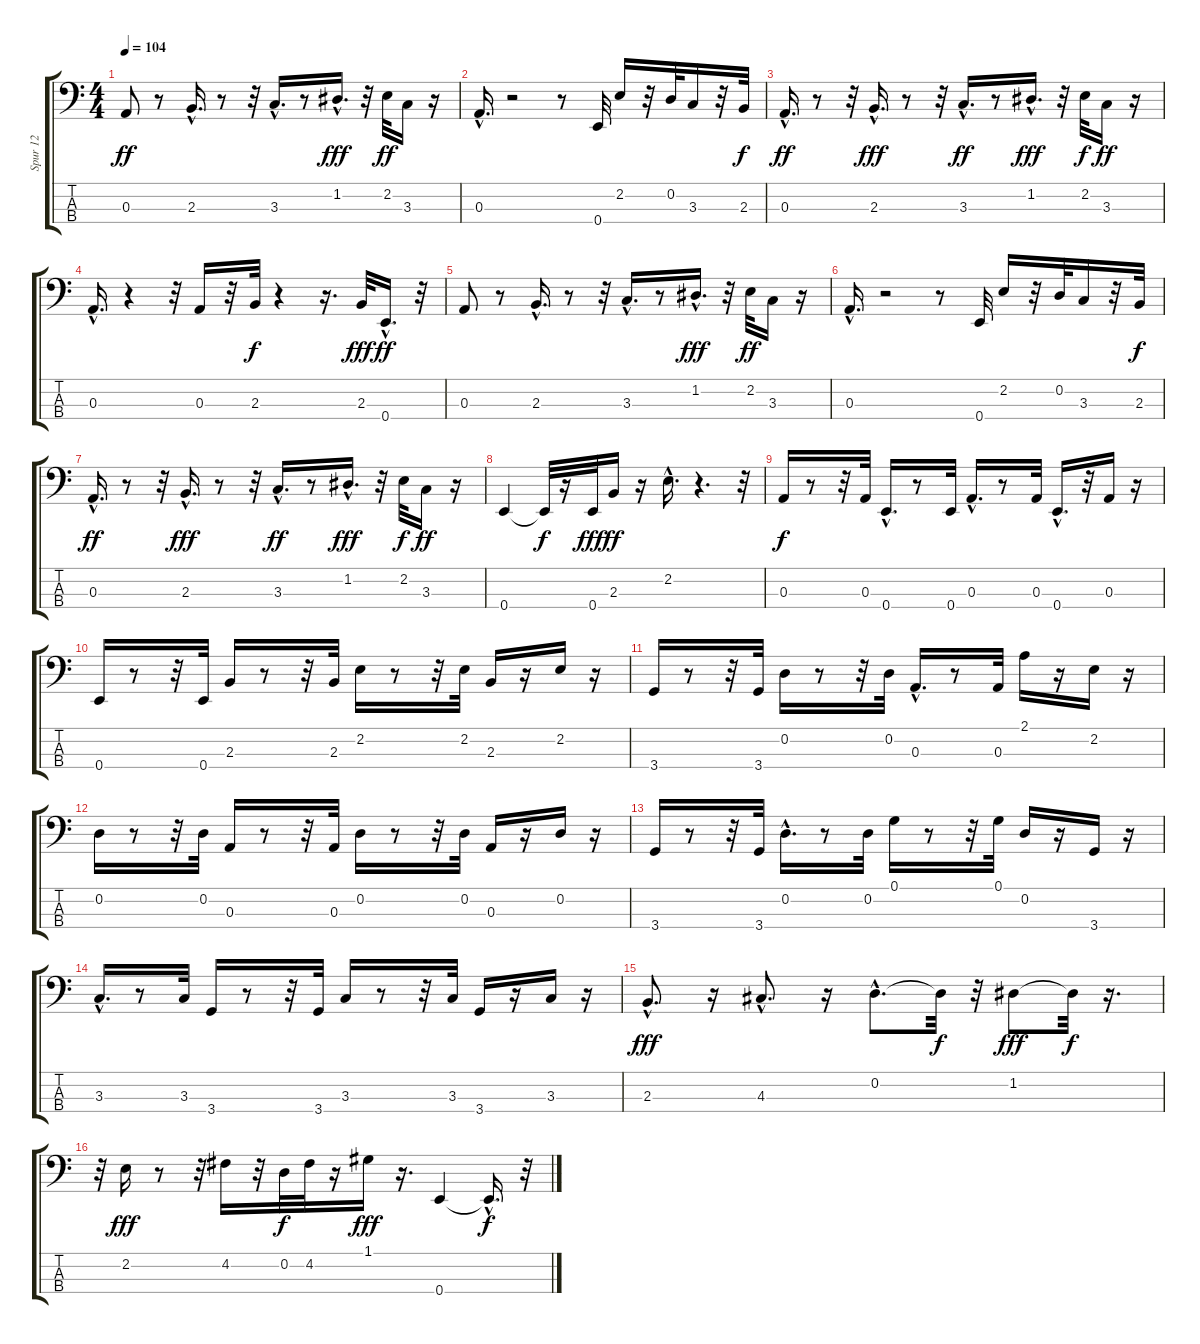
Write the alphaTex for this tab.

\track ("Spur 12" "Spur 12") {instrument synthbass2}
\staff {score tabs}
\tuning (G2 D2 A1 E1) {hide}
\ts (4 4)
\tempo 104
\clef f4
\ks c
0.3.8{dy ff} r.8 2.3{hac}.16{d} r.8 r.32 3.3{hac}.16{d} r.8 1.2{hac}.16{d dy fff} r.32 2.2.32{dy ff} 3.3.16 r.16 |
0.3{hac}.16{d} r.2 r.8 0.4.32 2.2.16 r.32 0.2.32 3.3.16 r.32 2.3.32{dy f} |
0.3{hac}.16{d dy ff} r.8 r.32 2.3{hac}.16{d dy fff} r.8 r.32 3.3{hac}.16{d dy ff} r.8 1.2{hac}.16{d dy fff} r.32 2.2.32{dy f} 3.3.16{dy ff} r.16 |
0.3{hac}.16{d} r.4 r.32 0.3.16 r.32 2.3.32{dy f} r.4 r.16{d} 2.3.32{dy fff} 0.4{hac}.16{d dy ff} r.32 |
0.3.8 r.8 2.3{hac}.16{d} r.8 r.32 3.3{hac}.16{d} r.8 1.2{hac}.16{d dy fff} r.32 2.2.32{dy ff} 3.3.16 r.16 |
0.3{hac}.16{d} r.2 r.8 0.4.32 2.2.16 r.32 0.2.32 3.3.16 r.32 2.3.32{dy f} |
0.3{hac}.16{d dy ff} r.8 r.32 2.3{hac}.16{d dy fff} r.8 r.32 3.3{hac}.16{d dy ff} r.8 1.2{hac}.16{d dy fff} r.32 2.2.32{dy f} 3.3.16{dy ff} r.16 |
0.4.4 0.4{t}.32{dy f} r.16 0.4.32{dy fff} 2.3.16{dy ff} r.16 2.2{hac}.16{d} r.4{d} r.32 |
0.3.16{dy f} r.8 r.32 0.3.32 0.4{hac}.16{d} r.8 0.4.32 0.3{hac}.16{d} r.8 0.3.32 0.4{hac}.16{d} r.32 0.3.16 r.16 |
0.4.16 r.8 r.32 0.4.32 2.3.16 r.8 r.32 2.3.32 2.2.16 r.8 r.32 2.2.32 2.3.16 r.16 2.2.16 r.16 |
3.4.16 r.8 r.32 3.4.32 0.2.16 r.8 r.32 0.2.32 0.3{hac}.16{d} r.8 0.3.32 2.1.16 r.16 2.2.16 r.16 |
0.2.16 r.8 r.32 0.2.32 0.3.16 r.8 r.32 0.3.32 0.2.16 r.8 r.32 0.2.32 0.3.16 r.16 0.2.16 r.16 |
3.4.16 r.8 r.32 3.4.32 0.2{hac}.16{d} r.8 0.2.32 0.1.16 r.8 r.32 0.1.32 0.2.16 r.16 3.4.16 r.16 |
3.3{hac}.16{d} r.8 3.3.32 3.4.16 r.8 r.32 3.4.32 3.3.16 r.8 r.32 3.3.32 3.4.16 r.16 3.3.16 r.16 |
2.3{hac}.8{d dy fff} r.16 4.3{hac}.8{d} r.16 0.2{hac}.8{d} 0.2{t}.32{dy f} r.32 1.2.8{dy fff} 1.2{t}.32{dy f} r.16{d} |
r.32 2.2.16{dy fff} r.8 r.32 4.2.16 r.32 0.2.32{dy f} 4.2.32 r.16 1.1.16{dy fff} r.16{d} 0.4.4 0.4{hac t}.16{d dy f} r.32
